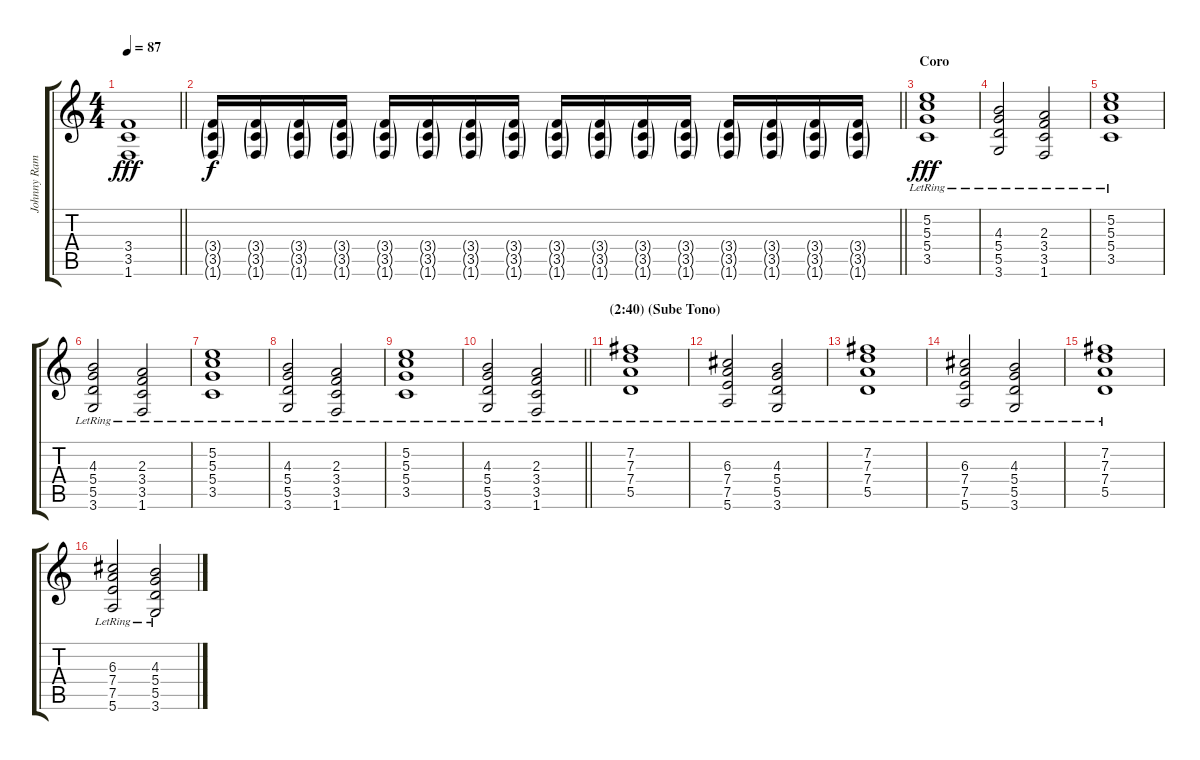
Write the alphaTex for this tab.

\track ("Johnny Ramone " "Johnny Ram") {instrument distortionguitar}
\staff {score tabs}
\tuning (E4 B3 G3 D3 A2 E2) {hide}
\ts (4 4)
\tempo 87
\clef g2
\barLineRight lightlight
\ks c
(3.4 3.5 1.6).1{dy fff} |
\barLineRight lightlight
(3.4{g} 3.5{g} 1.6{g}).16{dy f} (3.4{g} 3.5{g} 1.6{g}).16 (3.4{g} 3.5{g} 1.6{g}).16 (3.4{g} 3.5{g} 1.6{g}).16 (3.4{g} 3.5{g} 1.6{g}).16 (3.4{g} 3.5{g} 1.6{g}).16 (3.4{g} 3.5{g} 1.6{g}).16 (3.4{g} 3.5{g} 1.6{g}).16 (3.4{g} 3.5{g} 1.6{g}).16 (3.4{g} 3.5{g} 1.6{g}).16 (3.4{g} 3.5{g} 1.6{g}).16 (3.4{g} 3.5{g} 1.6{g}).16 (3.4{g} 3.5{g} 1.6{g}).16 (3.4{g} 3.5{g} 1.6{g}).16 (3.4{g} 3.5{g} 1.6{g}).16 (3.4{g} 3.5{g} 1.6{g}).16 |
\section ("" "Coro")
(5.2{lr} 5.3{lr} 5.4{lr} 3.5{lr}).1{dy fff} |
(4.3{lr} 5.4{lr} 5.5{lr} 3.6{lr}).2 (2.3{lr} 3.4{lr} 3.5{lr} 1.6).2 |
(5.2 5.3{lr} 5.4{lr} 3.5{lr}).1 |
(4.3{lr} 5.4{lr} 5.5{lr} 3.6{lr}).2 (2.3{lr} 3.4{lr} 3.5{lr} 1.6).2 |
(5.2 5.3{lr} 5.4{lr} 3.5{lr}).1 |
(4.3{lr} 5.4{lr} 5.5{lr} 3.6{lr}).2 (2.3{lr} 3.4{lr} 3.5{lr} 1.6).2 |
(5.2 5.3{lr} 5.4{lr} 3.5{lr}).1 |
\barLineRight lightlight
(4.3{lr} 5.4{lr} 5.5{lr} 3.6{lr}).2 (2.3{lr} 3.4{lr} 3.5{lr} 1.6).2 |
\section ("" "(2:40) (Sube Tono)")
(7.2{lr} 7.3{lr} 7.4{lr} 5.5{lr}).1 |
(6.3{lr} 7.4{lr} 7.5{lr} 5.6{lr}).2 (4.3{lr} 5.4{lr} 5.5{lr} 3.6).2 |
(7.2{lr} 7.3{lr} 7.4{lr} 5.5{lr}).1 |
(6.3{lr} 7.4{lr} 7.5{lr} 5.6{lr}).2 (4.3{lr} 5.4{lr} 5.5{lr} 3.6).2 |
(7.2{lr} 7.3{lr} 7.4{lr} 5.5{lr}).1 |
(6.3{lr} 7.4{lr} 7.5{lr} 5.6{lr}).2 (4.3{lr} 5.4{lr} 5.5{lr} 3.6).2
